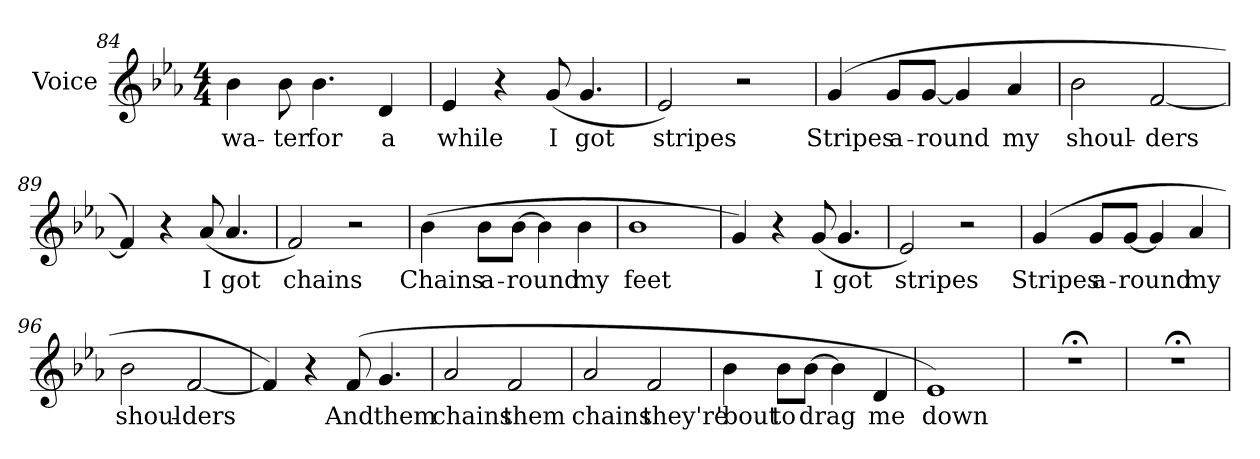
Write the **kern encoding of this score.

**kern	**text
*part1	*part1
*staff1	*staff1
*I"Voice	*
*I'Voice	*
*clefG2	*
*k[b-e-a-]	*
*E-:	*
*M4/4	*
=84	=84
!	!LO:LY:b:color=#000000
4b-i\	wa-
!	!LO:LY:b:color=#000000
8b-i\	-ter
!	!LO:LY:b:color=#000000
4.b-i\	for
!	!LO:LY:b:color=#000000
4di/	a
!!LO:LB:g=z
=85	=85
!	!LO:LY:b:color=#000000
4e-i/	while
4r	.
!	!LO:LY:b:color=#000000
(8gi/	I
!	!LO:LY:b:color=#000000
4.gi/	got
=86	=86
!	!LO:LY:b:color=#000000
2e-i/)	stripes
2r	.
=87	=87
!	!LO:LY:b:color=#000000
(4gi/	Stripes
!	!LO:LY:b:color=#000000
8gi/L	a-
!	!LO:LY:b:color=#000000
[8gi/J	-round
4gi/]	.
!	!LO:LY:b:color=#000000
4a-i/	my
=88	=88
!	!LO:LY:b:color=#000000
2b-i\	shoul-
!	!LO:LY:b:color=#000000
[2fi/	-ders
=89	=89
4fi/])	.
4r	.
!	!LO:LY:b:color=#000000
(8a-i/	I
!	!LO:LY:b:color=#000000
4.a-i/	got
=90	=90
!	!LO:LY:b:color=#000000
2fi/)	chains
2r	.
!!LO:LB:g=z
=91	=91
!	!LO:LY:b:color=#000000
(4b-i\	Chains
!	!LO:LY:b:color=#000000
8b-i\L	a-
!	!LO:LY:b:color=#000000
[8b-i\J	-round
4b-i\]	.
!	!LO:LY:b:color=#000000
4b-i\	my
=92	=92
!	!LO:LY:b:color=#000000
1b-i	feet
=93	=93
4gi/)	.
4r	.
!	!LO:LY:b:color=#000000
(8gi/	I
!	!LO:LY:b:color=#000000
4.gi/	got
=94	=94
!	!LO:LY:b:color=#000000
2e-i/)	stripes
2r	.
=95	=95
!	!LO:LY:b:color=#000000
(4gi/	Stripes
!	!LO:LY:b:color=#000000
8gi/L	a-
!	!LO:LY:b:color=#000000
[8gi/J	-round
4gi/]	.
!	!LO:LY:b:color=#000000
4a-i/	my
!!LO:LB:g=z
=96	=96
!	!LO:LY:b:color=#000000
2b-i\	shoul-
!	!LO:LY:b:color=#000000
[2fi/	-ders
=97	=97
4fi/])	.
4r	.
!	!LO:LY:b:color=#000000
(8fi/	And
!	!LO:LY:b:color=#000000
4.gi/	them
=98	=98
!	!LO:LY:b:color=#000000
2a-i/	chains
!	!LO:LY:b:color=#000000
2fi/	them
=99	=99
!	!LO:LY:b:color=#000000
2a-i/	chains
!	!LO:LY:b:color=#000000
2fi/	they're
=100	=100
!	!LO:LY:b:color=#000000
4b-i\	'bout
!	!LO:LY:b:color=#000000
8b-i\L	to
!	!LO:LY:b:color=#000000
[8b-i\J	drag
4b-i\]	.
!	!LO:LY:b:color=#000000
4di/	me
=101	=101
!	!LO:LY:b:color=#000000
1e-i)	down
=101X1	=101X1
1r;<	.
=101X2	=101X2
1r;<	.
=	=
*-	*-
